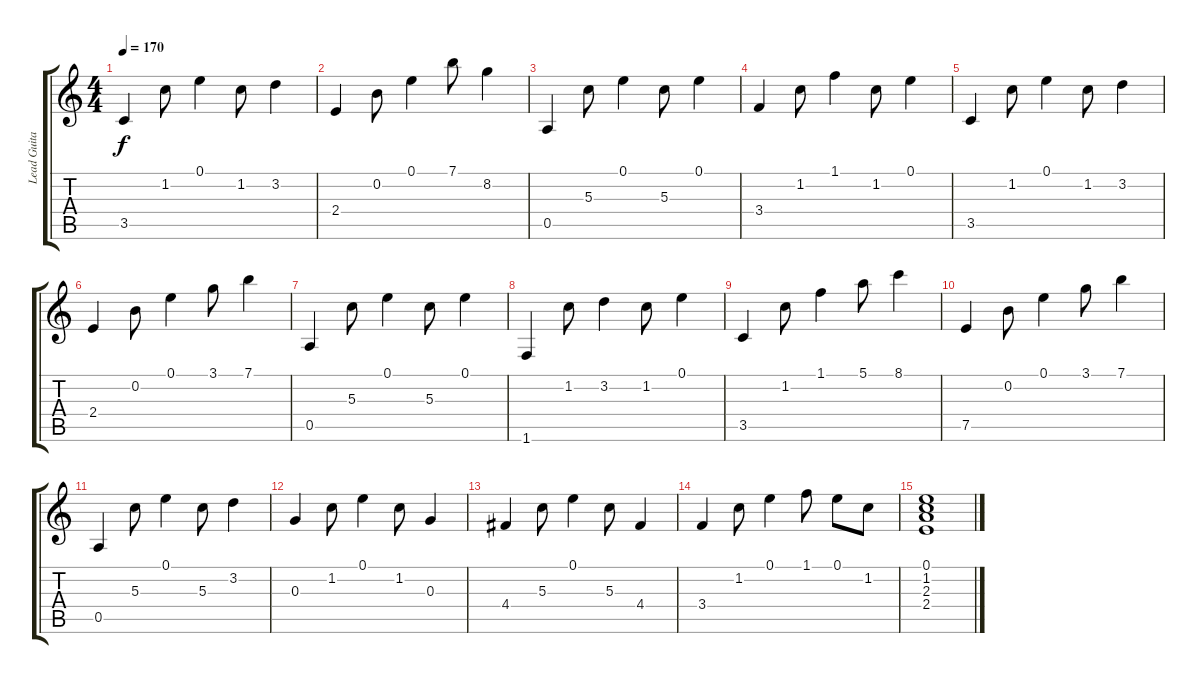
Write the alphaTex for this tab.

\track ("Lead Guitar" "Lead Guita") {instrument electricguitarjazz}
\staff {score tabs}
\tuning (E4 B3 G3 D3 A2 E2) {hide}
\ts (4 4)
\tempo 170
\clef g2
\ks c
3.5.4{dy f} 1.2.8 0.1.4 1.2.8 3.2.4 |
2.4.4 0.2.8 0.1.4 7.1.8 8.2.4 |
0.5.4 5.3.8 0.1.4 5.3.8 0.1.4 |
3.4.4 1.2.8 1.1.4 1.2.8 0.1.4 |
3.5.4 1.2.8 0.1.4 1.2.8 3.2.4 |
2.4.4 0.2.8 0.1.4 3.1.8 7.1.4 |
0.5.4 5.3.8 0.1.4 5.3.8 0.1.4 |
1.6.4 1.2.8 3.2.4 1.2.8 0.1.4 |
3.5.4 1.2.8 1.1.4 5.1.8 8.1.4 |
7.5.4 0.2.8 0.1.4 3.1.8 7.1.4 |
0.5.4 5.3.8 0.1.4 5.3.8 3.2.4 |
0.3.4 1.2.8 0.1.4 1.2.8 0.3.4 |
4.4.4 5.3.8 0.1.4 5.3.8 4.4.4 |
3.4.4 1.2.8 0.1.4 1.1.8 0.1.8 1.2.8 |
(0.1 1.2 2.3 2.4).1
